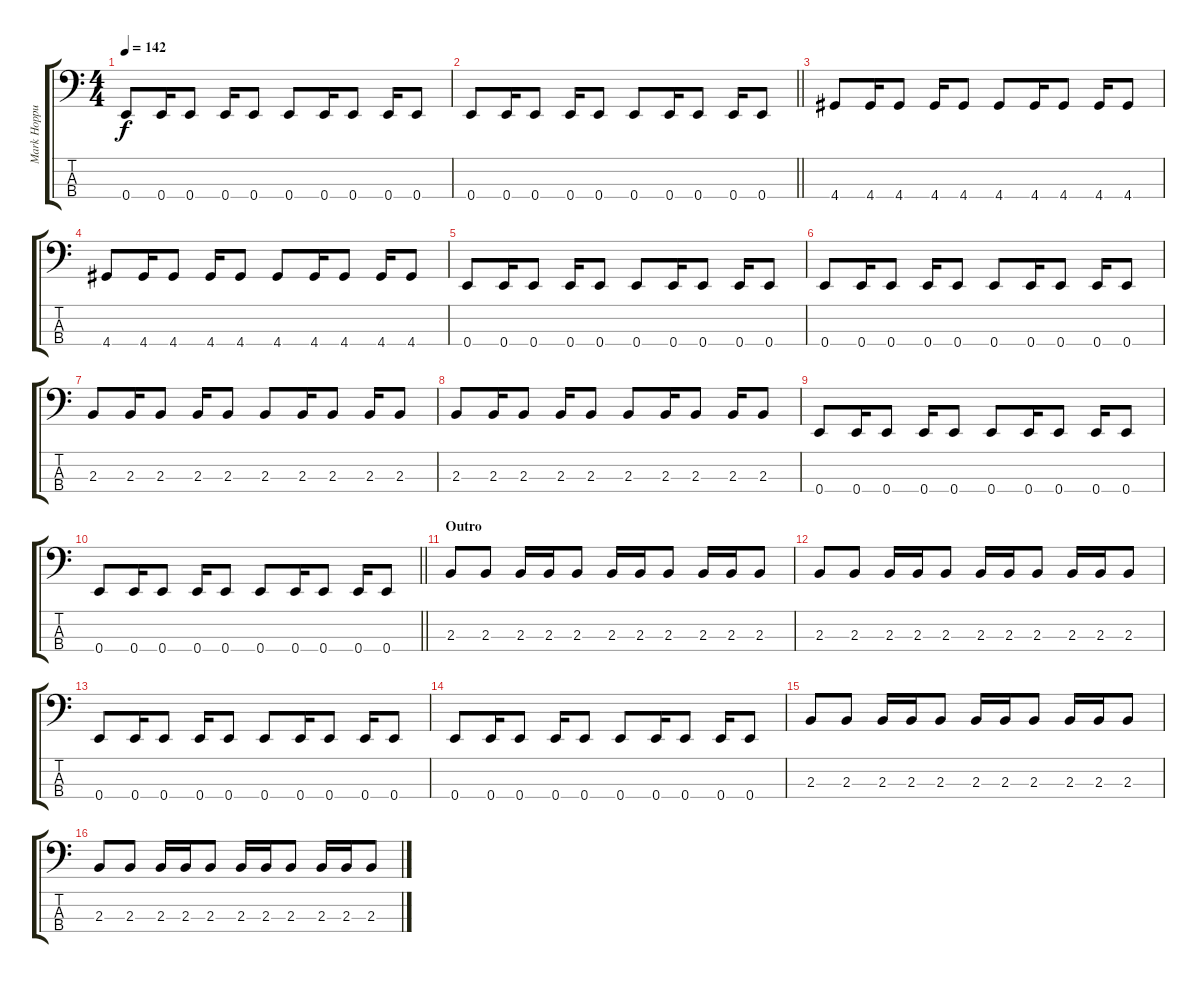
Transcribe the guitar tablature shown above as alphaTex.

\track ("Mark Hoppus - Bass" "Mark Hoppu") {instrument electricbasspick}
\staff {score tabs}
\tuning (G2 D2 A1 E1) {hide}
\ts (4 4)
\tempo 142
\clef f4
\ks c
0.4.8{dy f} 0.4.16 0.4.8 0.4.16 0.4.8 0.4.8 0.4.16 0.4.8 0.4.16 0.4.8 |
\barLineRight lightlight
0.4.8 0.4.16 0.4.8 0.4.16 0.4.8 0.4.8 0.4.16 0.4.8 0.4.16 0.4.8 |
4.4.8 4.4.16 4.4.8 4.4.16 4.4.8 4.4.8 4.4.16 4.4.8 4.4.16 4.4.8 |
4.4.8 4.4.16 4.4.8 4.4.16 4.4.8 4.4.8 4.4.16 4.4.8 4.4.16 4.4.8 |
0.4.8 0.4.16 0.4.8 0.4.16 0.4.8 0.4.8 0.4.16 0.4.8 0.4.16 0.4.8 |
0.4.8 0.4.16 0.4.8 0.4.16 0.4.8 0.4.8 0.4.16 0.4.8 0.4.16 0.4.8 |
2.3.8 2.3.16 2.3.8 2.3.16 2.3.8 2.3.8 2.3.16 2.3.8 2.3.16 2.3.8 |
2.3.8 2.3.16 2.3.8 2.3.16 2.3.8 2.3.8 2.3.16 2.3.8 2.3.16 2.3.8 |
0.4.8 0.4.16 0.4.8 0.4.16 0.4.8 0.4.8 0.4.16 0.4.8 0.4.16 0.4.8 |
\barLineRight lightlight
0.4.8 0.4.16 0.4.8 0.4.16 0.4.8 0.4.8 0.4.16 0.4.8 0.4.16 0.4.8 |
\section ("" "Outro")
2.3.8 2.3.8 2.3.16 2.3.16 2.3.8 2.3.16 2.3.16 2.3.8 2.3.16 2.3.16 2.3.8 |
2.3.8 2.3.8 2.3.16 2.3.16 2.3.8 2.3.16 2.3.16 2.3.8 2.3.16 2.3.16 2.3.8 |
0.4.8 0.4.16 0.4.8 0.4.16 0.4.8 0.4.8 0.4.16 0.4.8 0.4.16 0.4.8 |
0.4.8 0.4.16 0.4.8 0.4.16 0.4.8 0.4.8 0.4.16 0.4.8 0.4.16 0.4.8 |
2.3.8 2.3.8 2.3.16 2.3.16 2.3.8 2.3.16 2.3.16 2.3.8 2.3.16 2.3.16 2.3.8 |
2.3.8 2.3.8 2.3.16 2.3.16 2.3.8 2.3.16 2.3.16 2.3.8 2.3.16 2.3.16 2.3.8
